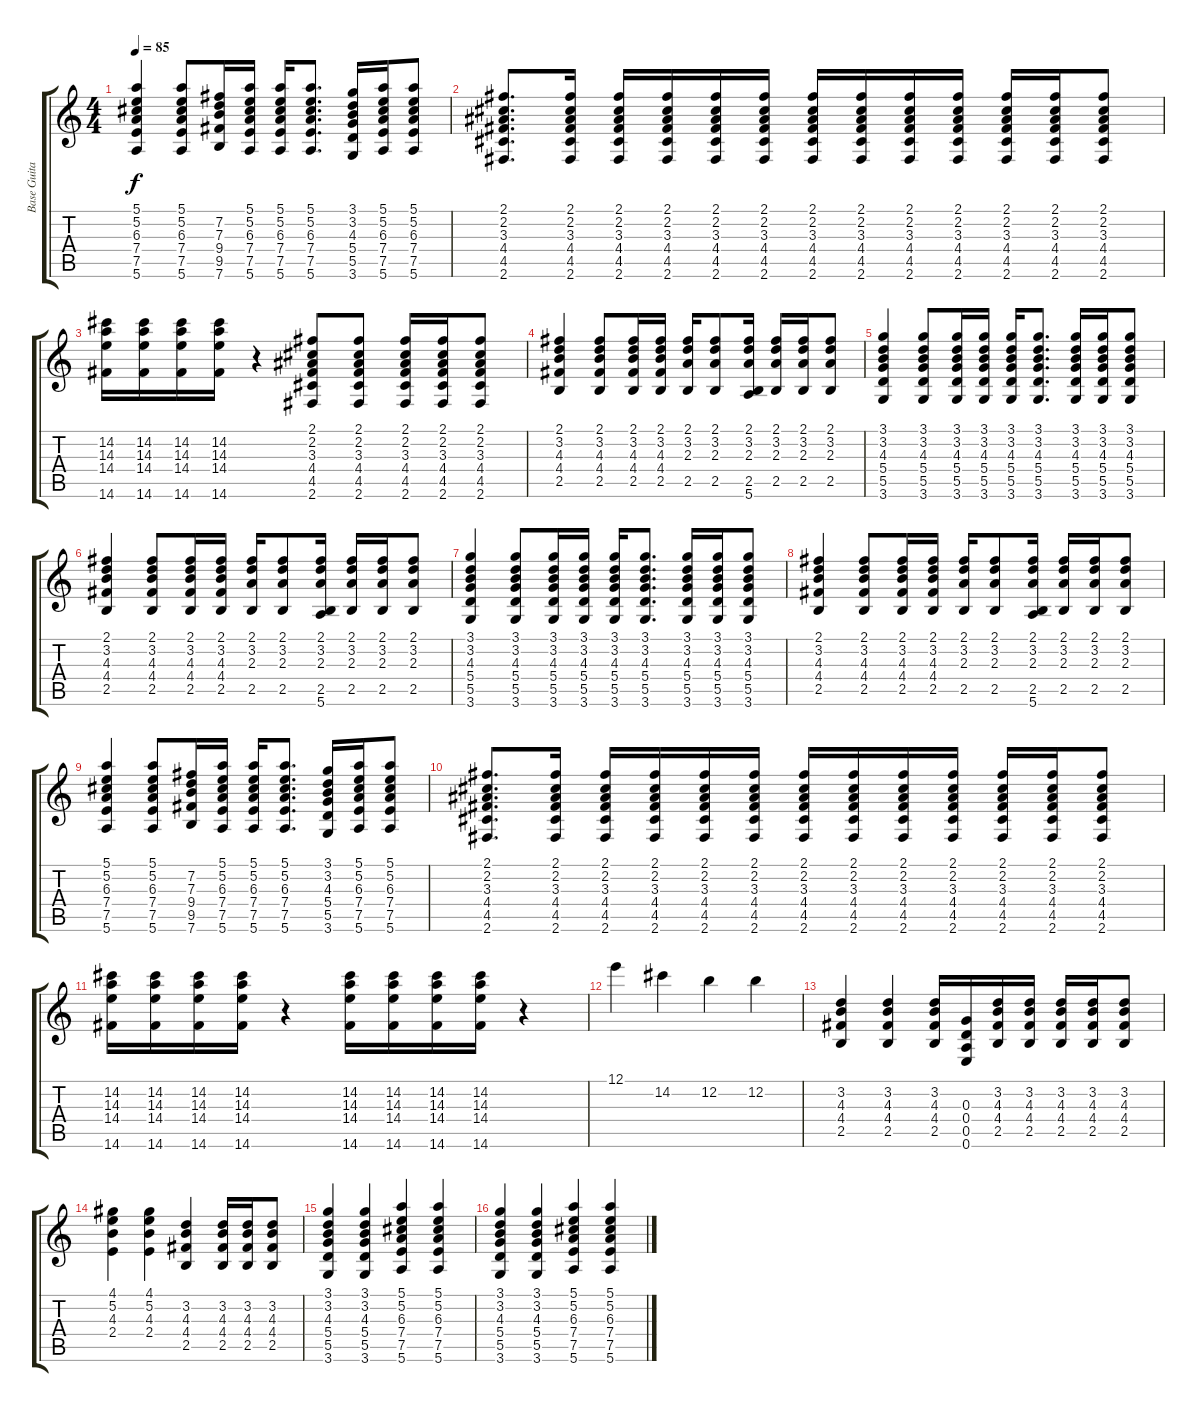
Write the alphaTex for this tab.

\track ("Base Guitar" "Base Guita") {instrument overdrivenguitar}
\staff {score tabs}
\tuning (E4 B3 G3 D3 A2 E2) {hide}
\ts (4 4)
\tempo 85
\clef g2
\ks c
(5.1 5.2 6.3 7.4 7.5 5.6).4{dy f} (5.1 5.2 6.3 7.4 7.5 5.6).8 (7.2 7.3 9.4 9.5 7.6).16 (5.1 5.2 6.3 7.4 7.5 5.6).16 (5.1 5.2 6.3 7.4 7.5 5.6).16 (5.1 5.2 6.3 7.4 7.5 5.6).8{d} (3.1 3.2 4.3 5.4 5.5 3.6).16 (5.1 5.2 6.3 7.4 7.5 5.6).16 (5.1 5.2 6.3 7.4 7.5 5.6).8 |
(2.1 2.2 3.3 4.4 4.5 2.6).8{d} (2.1 2.2 3.3 4.4 4.5 2.6).16 (2.1 2.2 3.3 4.4 4.5 2.6).16 (2.1 2.2 3.3 4.4 4.5 2.6).16 (2.1 2.2 3.3 4.4 4.5 2.6).16 (2.1 2.2 3.3 4.4 4.5 2.6).16 (2.1 2.2 3.3 4.4 4.5 2.6).16 (2.1 2.2 3.3 4.4 4.5 2.6).16 (2.1 2.2 3.3 4.4 4.5 2.6).16 (2.1 2.2 3.3 4.4 4.5 2.6).16 (2.1 2.2 3.3 4.4 4.5 2.6).16 (2.1 2.2 3.3 4.4 4.5 2.6).16 (2.1 2.2 3.3 4.4 4.5 2.6).8 |
(14.2 14.3 14.4 14.6).16 (14.2 14.3 14.4 14.6).16 (14.2 14.3 14.4 14.6).16 (14.2 14.3 14.4 14.6).16 r.4 (2.1 2.2 3.3 4.4 4.5 2.6).8 (2.1 2.2 3.3 4.4 4.5 2.6).8 (2.1 2.2 3.3 4.4 4.5 2.6).16 (2.1 2.2 3.3 4.4 4.5 2.6).16 (2.1 2.2 3.3 4.4 4.5 2.6).8 |
(2.1 3.2 4.3 4.4 2.5).4 (2.1 3.2 4.3 4.4 2.5).8 (2.1 3.2 4.3 4.4 2.5).16 (2.1 3.2 4.3 4.4 2.5).16 (2.1 3.2 2.3 2.5).16 (2.1 3.2 2.3 2.5).8 (2.1 3.2 2.3 2.5 5.6).16 (2.1 3.2 2.3 2.5).16 (2.1 3.2 2.3 2.5).16 (2.1 3.2 2.3 2.5).8 |
(3.1 3.2 4.3 5.4 5.5 3.6).4 (3.1 3.2 4.3 5.4 5.5 3.6).8 (3.1 3.2 4.3 5.4 5.5 3.6).16 (3.1 3.2 4.3 5.4 5.5 3.6).16 (3.1 3.2 4.3 5.4 5.5 3.6).16 (3.1 3.2 4.3 5.4 5.5 3.6).8{d} (3.1 3.2 4.3 5.4 5.5 3.6).16 (3.1 3.2 4.3 5.4 5.5 3.6).16 (3.1 3.2 4.3 5.4 5.5 3.6).8 |
(2.1 3.2 4.3 4.4 2.5).4 (2.1 3.2 4.3 4.4 2.5).8 (2.1 3.2 4.3 4.4 2.5).16 (2.1 3.2 4.3 4.4 2.5).16 (2.1 3.2 2.3 2.5).16 (2.1 3.2 2.3 2.5).8 (2.1 3.2 2.3 2.5 5.6).16 (2.1 3.2 2.3 2.5).16 (2.1 3.2 2.3 2.5).16 (2.1 3.2 2.3 2.5).8 |
(3.1 3.2 4.3 5.4 5.5 3.6).4 (3.1 3.2 4.3 5.4 5.5 3.6).8 (3.1 3.2 4.3 5.4 5.5 3.6).16 (3.1 3.2 4.3 5.4 5.5 3.6).16 (3.1 3.2 4.3 5.4 5.5 3.6).16 (3.1 3.2 4.3 5.4 5.5 3.6).8{d} (3.1 3.2 4.3 5.4 5.5 3.6).16 (3.1 3.2 4.3 5.4 5.5 3.6).16 (3.1 3.2 4.3 5.4 5.5 3.6).8 |
(2.1 3.2 4.3 4.4 2.5).4 (2.1 3.2 4.3 4.4 2.5).8 (2.1 3.2 4.3 4.4 2.5).16 (2.1 3.2 4.3 4.4 2.5).16 (2.1 3.2 2.3 2.5).16 (2.1 3.2 2.3 2.5).8 (2.1 3.2 2.3 2.5 5.6).16 (2.1 3.2 2.3 2.5).16 (2.1 3.2 2.3 2.5).16 (2.1 3.2 2.3 2.5).8 |
(5.1 5.2 6.3 7.4 7.5 5.6).4 (5.1 5.2 6.3 7.4 7.5 5.6).8 (7.2 7.3 9.4 9.5 7.6).16 (5.1 5.2 6.3 7.4 7.5 5.6).16 (5.1 5.2 6.3 7.4 7.5 5.6).16 (5.1 5.2 6.3 7.4 7.5 5.6).8{d} (3.1 3.2 4.3 5.4 5.5 3.6).16 (5.1 5.2 6.3 7.4 7.5 5.6).16 (5.1 5.2 6.3 7.4 7.5 5.6).8 |
(2.1 2.2 3.3 4.4 4.5 2.6).8{d} (2.1 2.2 3.3 4.4 4.5 2.6).16 (2.1 2.2 3.3 4.4 4.5 2.6).16 (2.1 2.2 3.3 4.4 4.5 2.6).16 (2.1 2.2 3.3 4.4 4.5 2.6).16 (2.1 2.2 3.3 4.4 4.5 2.6).16 (2.1 2.2 3.3 4.4 4.5 2.6).16 (2.1 2.2 3.3 4.4 4.5 2.6).16 (2.1 2.2 3.3 4.4 4.5 2.6).16 (2.1 2.2 3.3 4.4 4.5 2.6).16 (2.1 2.2 3.3 4.4 4.5 2.6).16 (2.1 2.2 3.3 4.4 4.5 2.6).16 (2.1 2.2 3.3 4.4 4.5 2.6).8 |
(14.2 14.3 14.4 14.6).16 (14.2 14.3 14.4 14.6).16 (14.2 14.3 14.4 14.6).16 (14.2 14.3 14.4 14.6).16 r.4 (14.2 14.3 14.4 14.6).16 (14.2 14.3 14.4 14.6).16 (14.2 14.3 14.4 14.6).16 (14.2 14.3 14.4 14.6).16 r.4 |
12.1.4 14.2.4 12.2.4 12.2.4 |
(3.2 4.3 4.4 2.5).4 (3.2 4.3 4.4 2.5).4 (3.2 4.3 4.4 2.5).16 (0.3 0.4 0.5 0.6).16 (3.2 4.3 4.4 2.5).16 (3.2 4.3 4.4 2.5).16 (3.2 4.3 4.4 2.5).16 (3.2 4.3 4.4 2.5).16 (3.2 4.3 4.4 2.5).8 |
(4.1 5.2 4.3 2.4).4 (4.1 5.2 4.3 2.4).4 (3.2 4.3 4.4 2.5).4 (3.2 4.3 4.4 2.5).16 (3.2 4.3 4.4 2.5).16 (3.2 4.3 4.4 2.5).8 |
(3.1 3.2 4.3 5.4 5.5 3.6).4 (3.1 3.2 4.3 5.4 5.5 3.6).4 (5.1 5.2 6.3 7.4 7.5 5.6).4 (5.1 5.2 6.3 7.4 7.5 5.6).4 |
(3.1 3.2 4.3 5.4 5.5 3.6).4 (3.1 3.2 4.3 5.4 5.5 3.6).4 (5.1 5.2 6.3 7.4 7.5 5.6).4 (5.1 5.2 6.3 7.4 7.5 5.6).4
